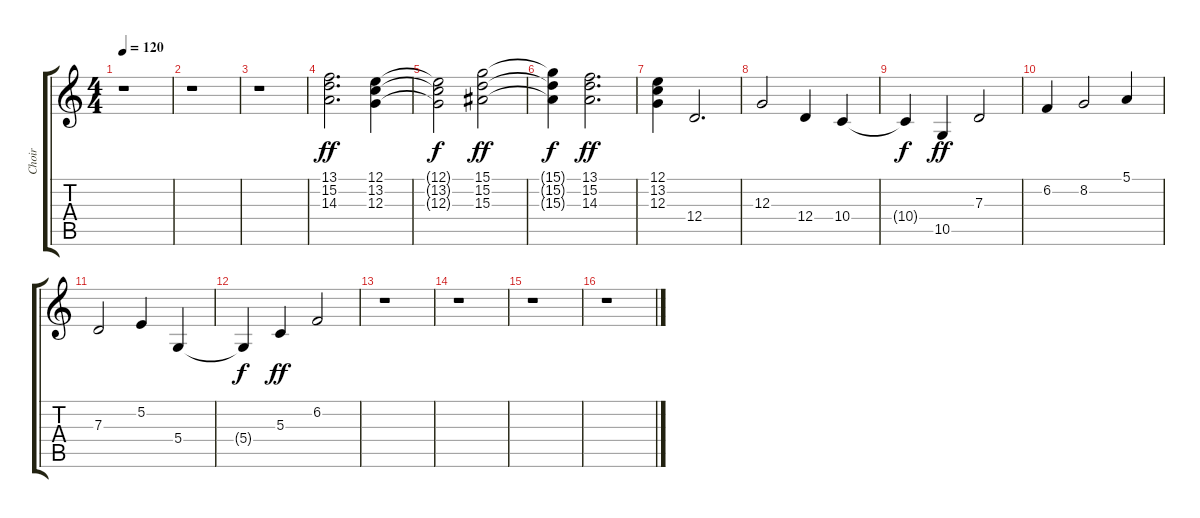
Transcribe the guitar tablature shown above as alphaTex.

\track ("Choir" "Choir") {instrument choiraahs}
\staff {score tabs}
\tuning (E4 B3 G3 D3 A2 D2) {hide}
\ts (4 4)
\tempo 120
\clef g2
\ks c
r.1{dy ff} |
r.1 |
r.1 |
(13.1 15.2 14.3).2{d} (12.1 13.2 12.3).4 |
(12.1{t} 13.2{t} 12.3{t}).2{dy f} (15.1 15.2 15.3).2{dy ff} |
(15.1{t} 15.2{t} 15.3{t}).4{dy f} (13.1 15.2 14.3).2{d dy ff} |
(12.1 13.2 12.3).4 12.4.2{d} |
12.3.2 12.4.4 10.4.4 |
10.4{t}.4{dy f} 10.5.4{dy ff} 7.3.2 |
6.2.4 8.2.2 5.1.4 |
7.3.2 5.2.4 5.4.4 |
5.4{t}.4{dy f} 5.3.4{dy ff} 6.2.2 |
r.1 |
r.1 |
r.1 |
r.1
